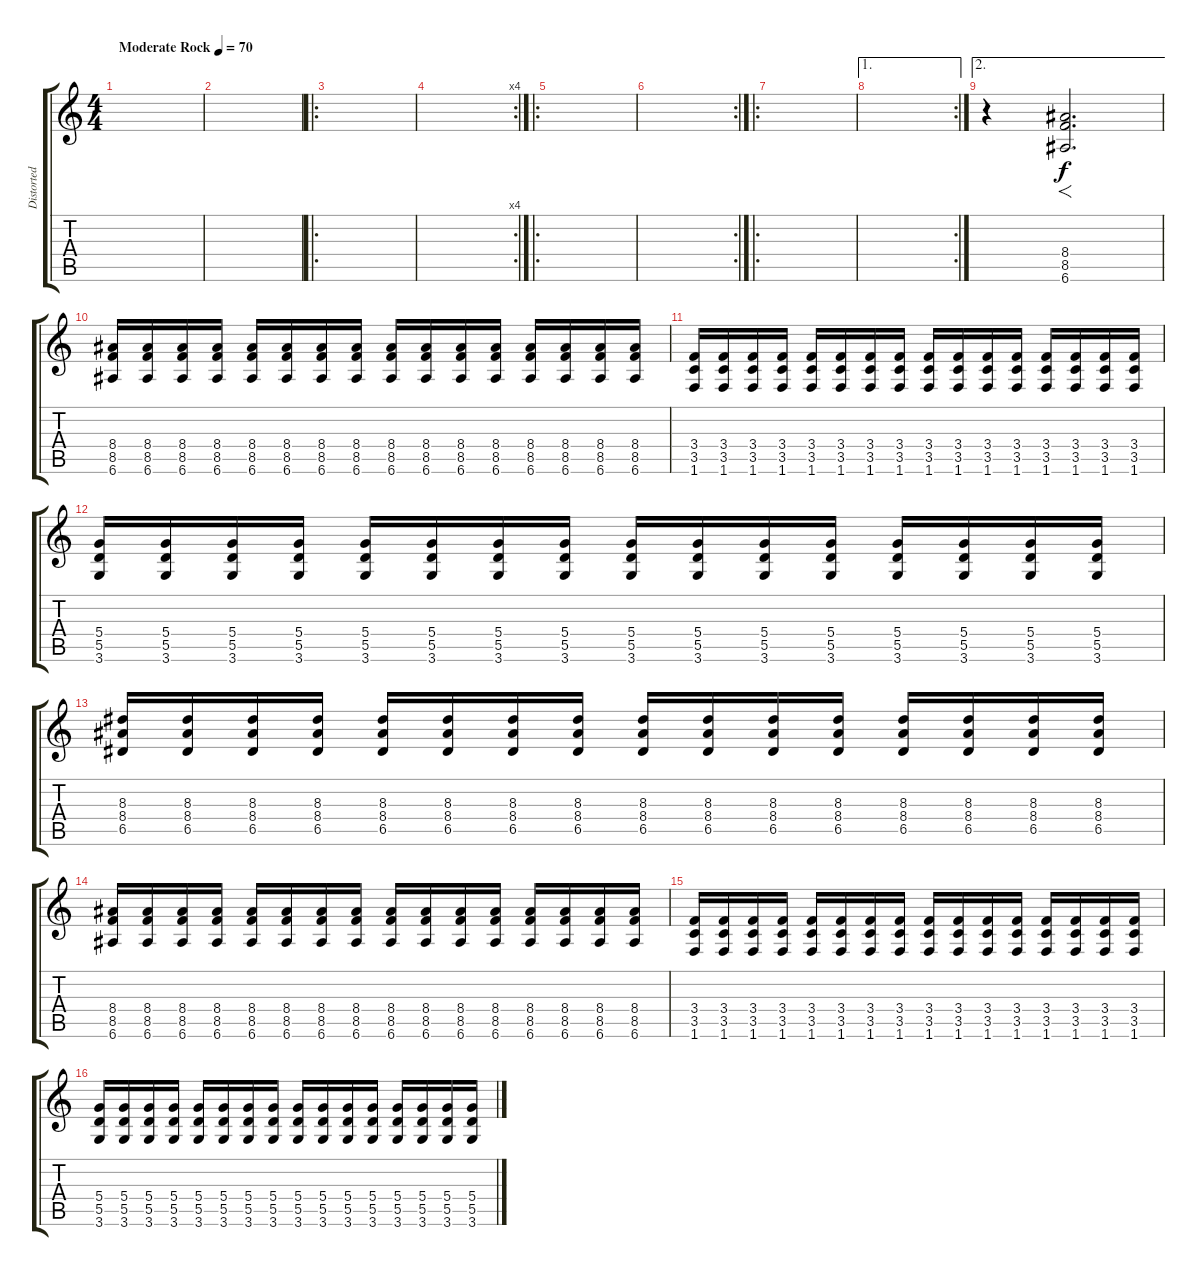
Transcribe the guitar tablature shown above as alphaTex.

\track ("Distorted 1" "Distorted ") {instrument electricguitarclean}
\staff {score tabs}
\tuning (E4 B3 G3 D3 A2 E2) {hide}
\ts (4 4)
\tempo (70 "Moderate Rock")
\clef g2
\ks c
|
|
\ro
|
\rc 4
|
\ro
|
\rc 2
|
\ro
|
\ae 1
\rc 2
|
\ae 2
r.4 (8.4 8.5 6.6).2{f d} |
(8.4 8.5 6.6).16 (8.4 8.5 6.6).16 (8.4 8.5 6.6).16 (8.4 8.5 6.6).16 (8.4 8.5 6.6).16 (8.4 8.5 6.6).16 (8.4 8.5 6.6).16 (8.4 8.5 6.6).16 (8.4 8.5 6.6).16 (8.4 8.5 6.6).16 (8.4 8.5 6.6).16 (8.4 8.5 6.6).16 (8.4 8.5 6.6).16 (8.4 8.5 6.6).16 (8.4 8.5 6.6).16 (8.4 8.5 6.6).16 |
(3.4 3.5 1.6).16 (3.4 3.5 1.6).16 (3.4 3.5 1.6).16 (3.4 3.5 1.6).16 (3.4 3.5 1.6).16 (3.4 3.5 1.6).16 (3.4 3.5 1.6).16 (3.4 3.5 1.6).16 (3.4 3.5 1.6).16 (3.4 3.5 1.6).16 (3.4 3.5 1.6).16 (3.4 3.5 1.6).16 (3.4 3.5 1.6).16 (3.4 3.5 1.6).16 (3.4 3.5 1.6).16 (3.4 3.5 1.6).16 |
(5.4 5.5 3.6).16 (5.4 5.5 3.6).16 (5.4 5.5 3.6).16 (5.4 5.5 3.6).16 (5.4 5.5 3.6).16 (5.4 5.5 3.6).16 (5.4 5.5 3.6).16 (5.4 5.5 3.6).16 (5.4 5.5 3.6).16 (5.4 5.5 3.6).16 (5.4 5.5 3.6).16 (5.4 5.5 3.6).16 (5.4 5.5 3.6).16 (5.4 5.5 3.6).16 (5.4 5.5 3.6).16 (5.4 5.5 3.6).16 |
(8.3 8.4 6.5).16 (8.3 8.4 6.5).16 (8.3 8.4 6.5).16 (8.3 8.4 6.5).16 (8.3 8.4 6.5).16 (8.3 8.4 6.5).16 (8.3 8.4 6.5).16 (8.3 8.4 6.5).16 (8.3 8.4 6.5).16 (8.3 8.4 6.5).16 (8.3 8.4 6.5).16 (8.3 8.4 6.5).16 (8.3 8.4 6.5).16 (8.3 8.4 6.5).16 (8.3 8.4 6.5).16 (8.3 8.4 6.5).16 |
(8.4 8.5 6.6).16 (8.4 8.5 6.6).16 (8.4 8.5 6.6).16 (8.4 8.5 6.6).16 (8.4 8.5 6.6).16 (8.4 8.5 6.6).16 (8.4 8.5 6.6).16 (8.4 8.5 6.6).16 (8.4 8.5 6.6).16 (8.4 8.5 6.6).16 (8.4 8.5 6.6).16 (8.4 8.5 6.6).16 (8.4 8.5 6.6).16 (8.4 8.5 6.6).16 (8.4 8.5 6.6).16 (8.4 8.5 6.6).16 |
(3.4 3.5 1.6).16 (3.4 3.5 1.6).16 (3.4 3.5 1.6).16 (3.4 3.5 1.6).16 (3.4 3.5 1.6).16 (3.4 3.5 1.6).16 (3.4 3.5 1.6).16 (3.4 3.5 1.6).16 (3.4 3.5 1.6).16 (3.4 3.5 1.6).16 (3.4 3.5 1.6).16 (3.4 3.5 1.6).16 (3.4 3.5 1.6).16 (3.4 3.5 1.6).16 (3.4 3.5 1.6).16 (3.4 3.5 1.6).16 |
(5.4 5.5 3.6).16 (5.4 5.5 3.6).16 (5.4 5.5 3.6).16 (5.4 5.5 3.6).16 (5.4 5.5 3.6).16 (5.4 5.5 3.6).16 (5.4 5.5 3.6).16 (5.4 5.5 3.6).16 (5.4 5.5 3.6).16 (5.4 5.5 3.6).16 (5.4 5.5 3.6).16 (5.4 5.5 3.6).16 (5.4 5.5 3.6).16 (5.4 5.5 3.6).16 (5.4 5.5 3.6).16 (5.4 5.5 3.6).16
